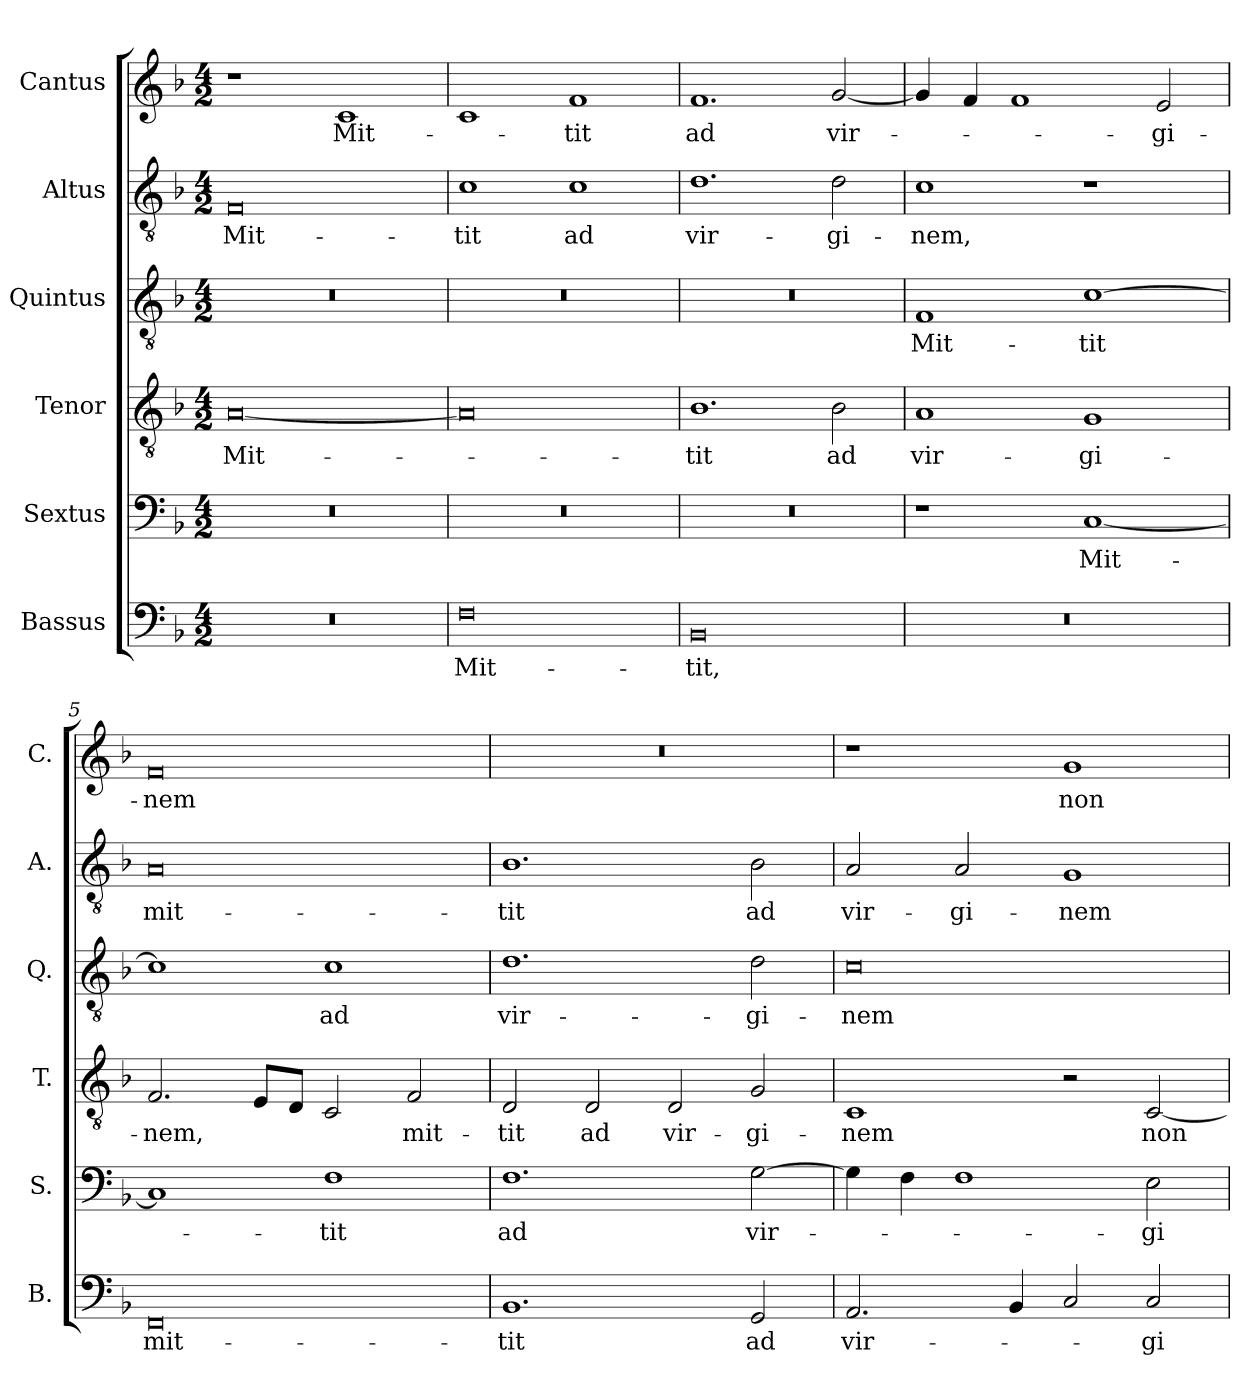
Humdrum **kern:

**kern	**text	**kern	**text	**kern	**text	**kern	**text	**kern	**text	**kern	**text
*part6	*part6	*part5	*part5	*part4	*part4	*part3	*part3	*part2	*part2	*part1	*part1
*staff6	*staff6	*staff5	*staff5	*staff4	*staff4	*staff3	*staff3	*staff2	*staff2	*staff1	*staff1
*I"Bassus	*	*I"Sextus	*	*I"Tenor	*	*I"Quintus	*	*I"Altus	*	*I"Cantus	*
*I'B.	*	*I'S.	*	*I'T.	*	*I'Q.	*	*I'A.	*	*I'C.	*
*clefF4	*	*clefF4	*	*clefGv2	*	*clefGv2	*	*clefGv2	*	*clefG2	*
*k[b-]	*	*k[b-]	*	*k[b-]	*	*k[b-]	*	*k[b-]	*	*k[b-]	*
*F:	*	*F:	*	*F:	*	*F:	*	*F:	*	*F:	*
*M4/2	*	*M4/2	*	*M4/2	*	*M4/2	*	*M4/2	*	*M4/2	*
=1	=1	=1	=1	=1	=1	=1	=1	=1	=1	=1	=1
0r	.	0r	.	[0A	Mit-	0r	.	0F	Mit-	1r	.
.	.	.	.	.	.	.	.	.	.	1c	Mit-
=2	=2	=2	=2	=2	=2	=2	=2	=2	=2	=2	=2
0F	Mit-	0r	.	0A]	.	0r	.	1c	-tit	1c	.
.	.	.	.	.	.	.	.	1c	ad	1f	-tit
=3	=3	=3	=3	=3	=3	=3	=3	=3	=3	=3	=3
0BB-	-tit,	0r	.	1.B-	-tit	0r	.	1.d	vir-	1.f	ad
.	.	.	.	2B-\	ad	.	.	2d\	-gi-	[2g/	vir-
=4	=4	=4	=4	=4	=4	=4	=4	=4	=4	=4	=4
0r	.	1r	.	1A	vir-	1F	Mit-	1c	-nem,	4g/]	.
.	.	.	.	.	.	.	.	.	.	4f/	.
.	.	.	.	.	.	.	.	.	.	1f	.
.	.	[1C	Mit-	1G	-gi-	[1c	-tit	1r	.	.	.
.	.	.	.	.	.	.	.	.	.	2e/	-gi-
=5	=5	=5	=5	=5	=5	=5	=5	=5	=5	=5	=5
0FF	mit-	1C]	.	2.F/	-nem,	1c]	.	0A	mit-	0f	-nem
.	.	.	.	8E/L	.	.	.	.	.	.	.
.	.	.	.	8D/J	.	.	.	.	.	.	.
.	.	1F	-tit	2C/	.	1c	ad	.	.	.	.
.	.	.	.	2F/	mit-	.	.	.	.	.	.
=6	=6	=6	=6	=6	=6	=6	=6	=6	=6	=6	=6
1.BB-	-tit	1.F	ad	2D/	-tit	1.d	vir-	1.B-	-tit	0r	.
.	.	.	.	2D/	ad	.	.	.	.	.	.
.	.	.	.	2D/	vir-	.	.	.	.	.	.
2GG/	ad	[2G\	vir-	2G/	-gi-	2d\	-gi-	2B-\	ad	.	.
=7	=7	=7	=7	=7	=7	=7	=7	=7	=7	=7	=7
2.AA/	vir-	4G\]	.	1C	-nem	0c	-nem	2A/	vir-	1r	.
.	.	4F\	.	.	.	.	.	.	.	.	.
.	.	1F	.	.	.	.	.	2A/	-gi-	.	.
4BB-/	.	.	.	.	.	.	.	.	.	.	.
2C/	.	.	.	2r	.	.	.	1G	-nem	1g	non
2C/	-gi-	2E\	-gi-	[2C/	non	.	.	.	.	.	.
=	=	=	=	=	=	=	=	=	=	=	=
*-	*-	*-	*-	*-	*-	*-	*-	*-	*-	*-	*-
